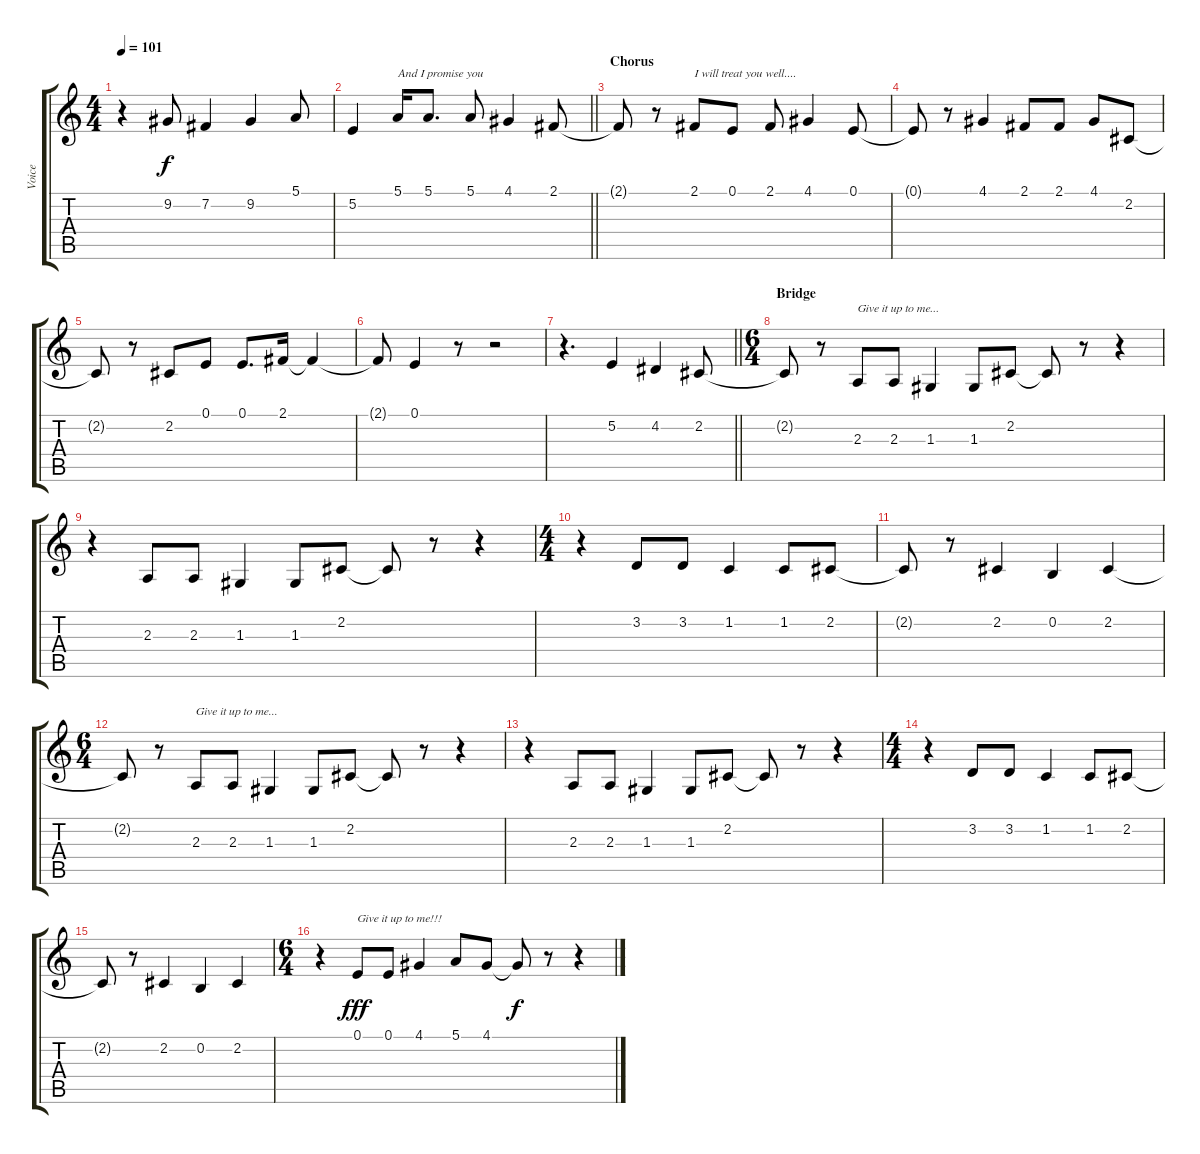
\track ("Voice" "Voice") {instrument tenorsax}
\staff {score tabs}
\tuning (E4 B3 G3 D3 A2 E2) {hide}
\ts (4 4)
\tempo 101
\clef g2
\ks c
r.4{dy f} 9.2.8 7.2.4 9.2.4 5.1.8 |
\barLineRight lightlight
5.2.4 5.1.16{txt "And I promise you"} 5.1.8{d} 5.1.8 4.1.4 2.1.8 |
\section ("" "Chorus")
2.1{t}.8 r.8 2.1.8{txt "I will treat you well...."} 0.1.8 2.1.8 4.1.4 0.1.8 |
0.1{t}.8 r.8 4.1.4 2.1.8 2.1.8 4.1.8 2.2.8 |
2.2{t}.8 r.8 2.2.8 0.1.8 0.1.8{d} 2.1.16 2.1{t}.4 |
2.1{t}.8 0.1.4 r.8 r.2 |
\barLineRight lightlight
r.4{d} 5.2.4 4.2.4 2.2.8 |
\ts (6 4)
\section ("" "Bridge")
2.2{t}.8 r.8 2.3.8{txt "Give it up to me..."} 2.3.8 1.3.4 1.3.8 2.2.8 2.2{t}.8 r.8 r.4 |
r.4 2.3.8 2.3.8 1.3.4 1.3.8 2.2.8 2.2{t}.8 r.8 r.4 |
\ts (4 4)
r.4 3.2.8 3.2.8 1.2.4 1.2.8 2.2.8 |
2.2{t}.8 r.8 2.2.4 0.2.4 2.2.4 |
\ts (6 4)
2.2{t}.8 r.8 2.3.8{txt "Give it up to me..."} 2.3.8 1.3.4 1.3.8 2.2.8 2.2{t}.8 r.8 r.4 |
r.4 2.3.8 2.3.8 1.3.4 1.3.8 2.2.8 2.2{t}.8 r.8 r.4 |
\ts (4 4)
r.4 3.2.8 3.2.8 1.2.4 1.2.8 2.2.8 |
2.2{t}.8 r.8 2.2.4 0.2.4 2.2.4 |
\ts (6 4)
r.4 0.1.8{txt "Give it up to me!!!" dy fff} 0.1.8 4.1.4 5.1.8 4.1.8 4.1{t}.8{dy f} r.8 r.4
